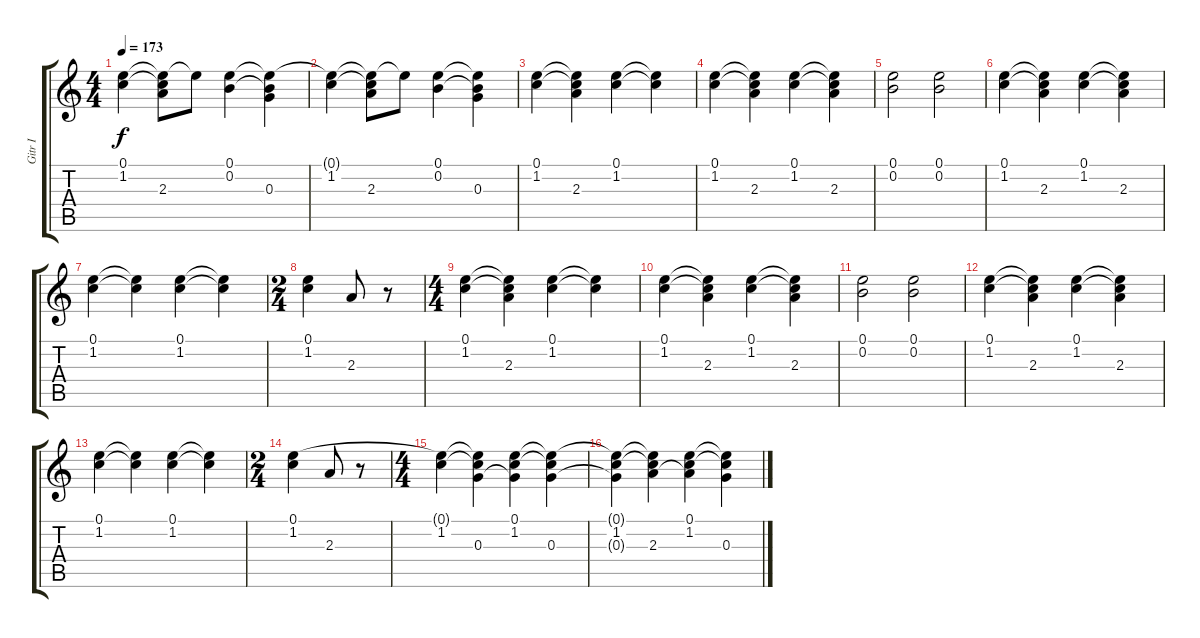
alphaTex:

\track ("Gitr I" "Gitr I") {instrument acousticguitarsteel}
\staff {score tabs}
\tuning (E4 B3 G3 D3 A2 E2) {hide}
\ts (4 4)
\tempo 173
\clef g2
\ks c
(0.1{t} 1.2).4{dy f} (0.1{t} 1.2{t} 2.3).8 0.1{t}.8 (0.1 0.2).4 (0.1{t} 0.2{t} 0.3).4 |
(0.1{t} 1.2).4 (0.1{t} 1.2{t} 2.3).8 0.1{t}.8 (0.1 0.2).4 (0.1{t} 0.2{t} 0.3).4 |
(0.1 1.2).4 (0.1{t} 1.2{t} 2.3).4 (0.1 1.2).4 (0.1{t} 1.2{t}).4 |
(0.1 1.2).4 (0.1{t} 1.2{t} 2.3).4 (0.1 1.2).4 (0.1{t} 1.2{t} 2.3).4 |
(0.1 0.2).2 (0.1 0.2).2 |
(0.1 1.2).4 (0.1{t} 1.2{t} 2.3).4 (0.1 1.2).4 (0.1{t} 1.2{t} 2.3).4 |
(0.1 1.2).4 (0.1{t} 1.2{t}).4 (0.1 1.2).4 (0.1{t} 1.2{t}).4 |
\ts (2 4)
(0.1 1.2).4 2.3.8 r.8 |
\ts (4 4)
(0.1 1.2).4 (0.1{t} 1.2{t} 2.3).4 (0.1 1.2).4 (0.1{t} 1.2{t}).4 |
(0.1 1.2).4 (0.1{t} 1.2{t} 2.3).4 (0.1 1.2).4 (0.1{t} 1.2{t} 2.3).4 |
(0.1 0.2).2 (0.1 0.2).2 |
(0.1 1.2).4 (0.1{t} 1.2{t} 2.3).4 (0.1 1.2).4 (0.1{t} 1.2{t} 2.3).4 |
(0.1 1.2).4 (0.1{t} 1.2{t}).4 (0.1 1.2).4 (0.1{t} 1.2{t}).4 |
\ts (2 4)
(0.1 1.2).4 2.3.8 r.8 |
\ts (4 4)
(0.1{t} 1.2).4 (0.1{t} 1.2{t} 0.3).4 (0.1 1.2 0.3{t}).4 (0.1{t} 1.2{t} 0.3).4 |
(0.1{t} 1.2 0.3{t}).4 (0.1{t} 1.2{t} 2.3).4 (0.1 1.2 2.3{t}).4 (0.1{t} 1.2{t} 0.3).4
